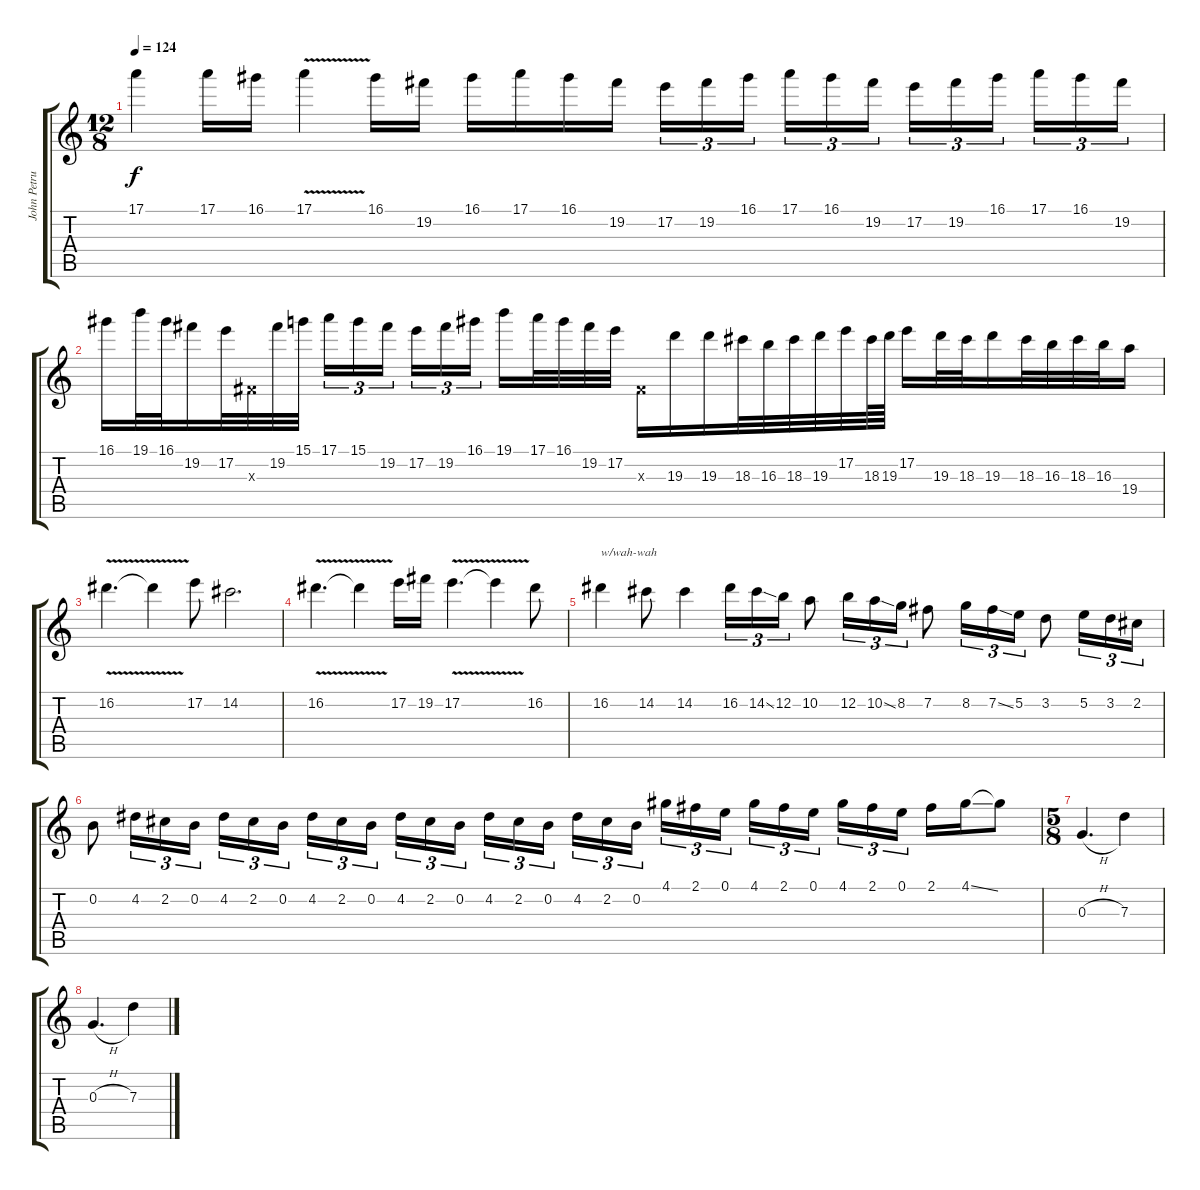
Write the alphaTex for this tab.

\track ("John Petrucci Giutar 3" "John Petru") {instrument distortionguitar}
\staff {score tabs}
\tuning (E4 B3 G3 D3 A2 E2) {hide}
\ts (12 8)
\tempo 124
\clef g2
\ks c
17.1{t}.4{dy f} 17.1.16 16.1.16 17.1{v}.4 16.1.16 19.2.16 16.1.16 17.1.16 16.1.16 19.2.16{beam splitsecondary} 17.2.16{tu (3 2)} 19.2.16{tu (3 2)} 16.1.16{tu (3 2)} 17.1.16{tu (3 2)} 16.1.16{tu (3 2)} 19.2.16{tu (3 2) beam splitsecondary} 17.2.16{tu (3 2)} 19.2.16{tu (3 2)} 16.1.16{tu (3 2) beam splitsecondary} 17.1.16{tu (3 2)} 16.1.16{tu (3 2)} 19.2.16{tu (3 2)} |
16.1.16 19.1.32 16.1.32 19.2.16 17.2.32 -1.3{x}.32 19.2.32 15.1.32{beam splitsecondary} 17.1.16{tu (3 2)} 15.1.16{tu (3 2)} 19.2.16{tu (3 2) beam splitsecondary} 17.2.16{tu (3 2)} 19.2.16{tu (3 2)} 16.1.16{tu (3 2) beam splitsecondary} 19.1.16 17.1.32 16.1.32 19.2.32 17.2.32 -1.3{x}.16 19.3.16 19.3.16 18.3.32 16.3.32 18.3.32 19.3.32 17.2.32 18.3.64 19.3.64 17.2.16 19.3.32 18.3.32 19.3.16 18.3.32 16.3.32 18.3.32 16.3.32 19.4.16 |
16.2{v}.4{d} 16.2{t}.4 17.2.8 14.2.2{d} |
16.2{v}.4{d} 16.2{t}.4 17.2.16 19.2.16 17.2{v}.4{d} 17.2{t}.4 16.2.8 |
16.2.4{txt "w/wah-wah"} 14.2.8 14.2.4 16.2.16{tu (3 2)} 14.2{ss}.16{tu (3 2)} 12.2.16{tu (3 2)} 10.2.8 12.2.16{tu (3 2)} 10.2{ss}.16{tu (3 2)} 8.2.16{tu (3 2)} 7.2.8 8.2.16{tu (3 2)} 7.2{ss}.16{tu (3 2)} 5.2.16{tu (3 2)} 3.2.8 5.2.16{tu (3 2)} 3.2.16{tu (3 2)} 2.2.16{tu (3 2)} |
0.2.8 4.2.16{tu (3 2)} 2.2.16{tu (3 2)} 0.2.16{tu (3 2) beam splitsecondary} 4.2.16{tu (3 2)} 2.2.16{tu (3 2)} 0.2.16{tu (3 2)} 4.2.16{tu (3 2)} 2.2.16{tu (3 2)} 0.2.16{tu (3 2) beam splitsecondary} 4.2.16{tu (3 2)} 2.2.16{tu (3 2)} 0.2.16{tu (3 2) beam splitsecondary} 4.2.16{tu (3 2)} 2.2.16{tu (3 2)} 0.2.16{tu (3 2)} 4.2.16{tu (3 2)} 2.2.16{tu (3 2)} 0.2.16{tu (3 2) beam splitsecondary} 4.1.16{tu (3 2)} 2.1.16{tu (3 2)} 0.1.16{tu (3 2) beam splitsecondary} 4.1.16{tu (3 2)} 2.1.16{tu (3 2)} 0.1.16{tu (3 2)} 4.1.16{tu (3 2)} 2.1.16{tu (3 2)} 0.1.16{tu (3 2) beam splitsecondary} 2.1.16 4.1{ss}.16 4.1{t}.8 |
\ts (5 8)
0.3{h}.4{d} 7.3.4 |
0.3{h}.4{d} 7.3.4
